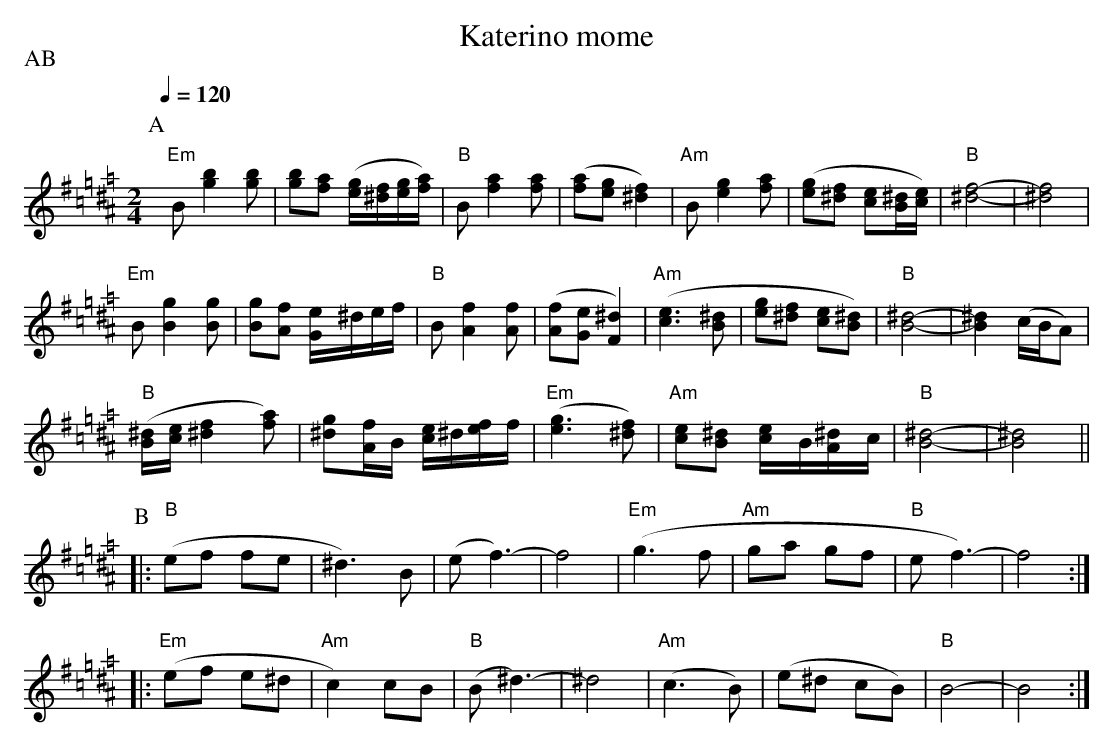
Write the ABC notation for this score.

X:1
T:Katerino mome
P:AB
Q:1/4=120
M:2/4
L:1/8
K:B =c ^d ^f =g =a
P:A
y"Em"B[g2b2] [gb] | [gb][fa] ([e/g/][^d/f/][e/g/][f/a/]) | "B"B[f2a2] [fa] | ([fa][eg] [^d2f2]) | "Am"B[e2g2] [fa] | ([eg][^df] [ce][B/^d/][c/e/]) | "B"[^d4-f4-] | [^d4f4] |
"Em"B[B2g2] [Bg] | [Bg][Af] [G2e/]^d/e/f/ | "B"B[A2f2] [Af] | ([Af][Ge] [F2^d2]) | ("Am"[c3e3][B^d] | [eg][^df] [ce][B^d]) | "B"[B4-^d4-] | [B2^d2] (c/B/A) |
("B"[B/^d/][c/e/] [^d2f2] [fa]) | [^dg][A/f]B/ [c/e]^d/[e/f]f/ | ("Em"[e3g3] [^df]) | "Am"[ce][B^d] [ec/]B/[^dA/]c/ | "B"[B4-^d4-] | [B4^d4] ||
P:B
|: ("B"ef fe | ^d3) B | (ef3-) | f4 | ("Em"g3 f | "Am"ga gf | "B"ef3-) | f4 :|
|: ("Em"ef e^d | "Am"c2) cB | ("B"B^d3-) | ^d4 | ("Am"c3 B) | (e^d cB) | "B"B4- | B4 :|
